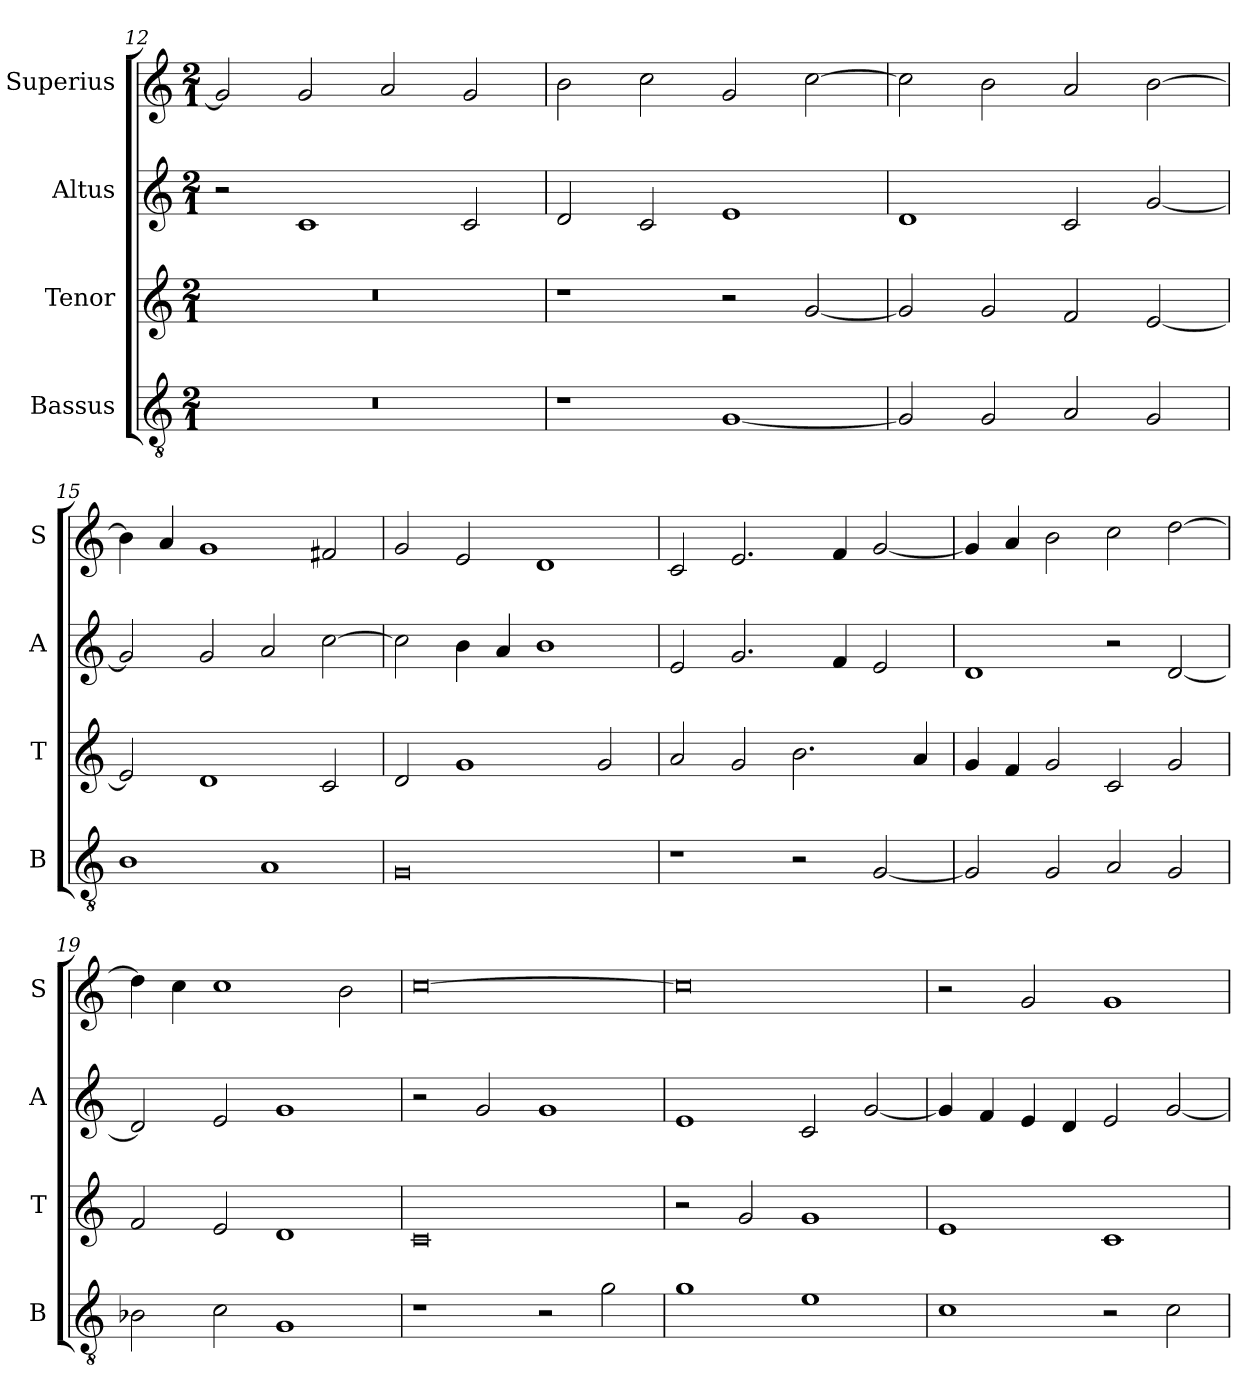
**kern	**kern	**kern	**kern
*part4	*part3	*part2	*part1
*staff4	*staff3	*staff2	*staff1
*I"Bassus	*I"Tenor	*I"Altus	*I"Superius
*I'B	*I'T	*I'A	*I'S
*clefGv2	*clefG2	*clefG2	*clefG2
*k[]	*k[]	*k[]	*k[]
*C:	*C:	*C:	*C:
*M2/1	*M2/1	*M2/1	*M2/1
=12	=12	=12	=12
0r	0r	2r	2g]
.	.	1c	2g
.	.	.	2a
.	.	2c	2g
=13	=13	=13	=13
1r	1r	2d	2b
.	.	2c	2cc
[1G	2r	1e	2g
.	[2g	.	[2cc
=14	=14	=14	=14
2G]	2g]	1d	2cc]
2G	2g	.	2b
2A	2f	2c	2a
2G	[2e	[2g	[2b
=15	=15	=15	=15
1B	2e]	2g]	4b]
.	.	.	4a
.	1d	2g	1g
1A	.	2a	.
.	2c	[2cc	2f#X
=16	=16	=16	=16
0G	2d	2cc]	2g
.	1g	4b	2e
.	.	4a	.
.	.	1b	1d
.	2g	.	.
=17	=17	=17	=17
1r	2a	2e	2c
.	2g	2.g	2.e
2r	2.b	.	.
.	.	4f	4f
[2G	.	2e	[2g
.	4a	.	.
=18	=18	=18	=18
2G]	4g	1d	4g]
.	4f	.	4a
2G	2g	.	2b
2A	2c	2r	2cc
2G	2g	[2d	[2dd
=19	=19	=19	=19
2B-X	2f	2d]	4dd]
.	.	.	4cc
2c	2e	2e	1cc
1G	1d	1g	.
.	.	.	2b
=20	=20	=20	=20
1r	0c	2r	[0cc
.	.	2g	.
2r	.	1g	.
2g	.	.	.
=21	=21	=21	=21
1g	2r	1e	0cc]
.	2g	.	.
1e	1g	2c	.
.	.	[2g	.
=22	=22	=22	=22
1c	1e	4g]	2r
.	.	4f	.
.	.	4e	2g
.	.	4d	.
2r	1c	2e	1g
2c	.	[2g	.
=	=	=	=
*-	*-	*-	*-
